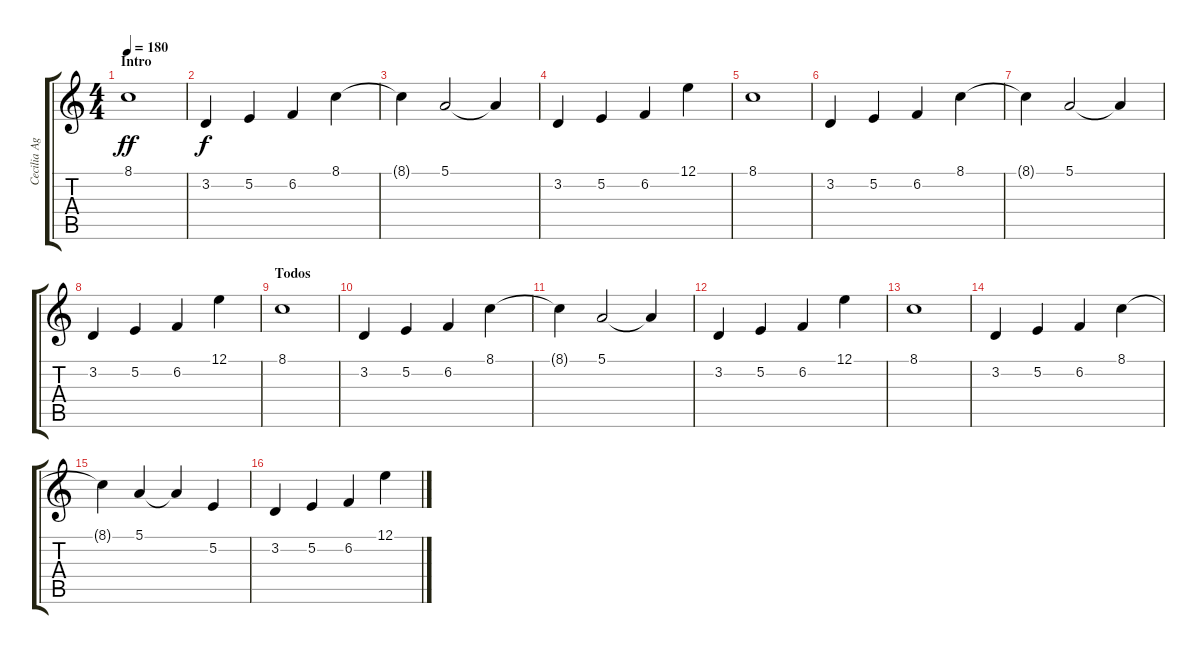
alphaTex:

\track ("Cecilia Aguayo (Sintetizador 2) " "Cecilia Ag") {instrument stringensemble1}
\staff {score tabs}
\tuning (E4 B3 G3 D3 A2 E2) {hide}
\ts (4 4)
\section ("" "Intro")
\tempo 180
\clef g2
\ks c
8.1.1{dy ff instrument stringensemble1} |
3.2.4{dy f} 5.2.4 6.2.4 8.1.4 |
8.1{t}.4 5.1.2 5.1{t}.4 |
3.2.4 5.2.4 6.2.4 12.1.4 |
8.1.1 |
3.2.4 5.2.4 6.2.4 8.1.4 |
8.1{t}.4 5.1.2 5.1{t}.4 |
3.2.4 5.2.4 6.2.4 12.1.4 |
\section ("" "Todos")
8.1.1 |
3.2.4 5.2.4 6.2.4 8.1.4 |
8.1{t}.4 5.1.2 5.1{t}.4 |
3.2.4 5.2.4 6.2.4 12.1.4 |
8.1.1 |
3.2.4 5.2.4 6.2.4 8.1.4 |
8.1{t}.4 5.1.4 5.1{t}.4 5.2.4 |
3.2.4 5.2.4 6.2.4 12.1.4
